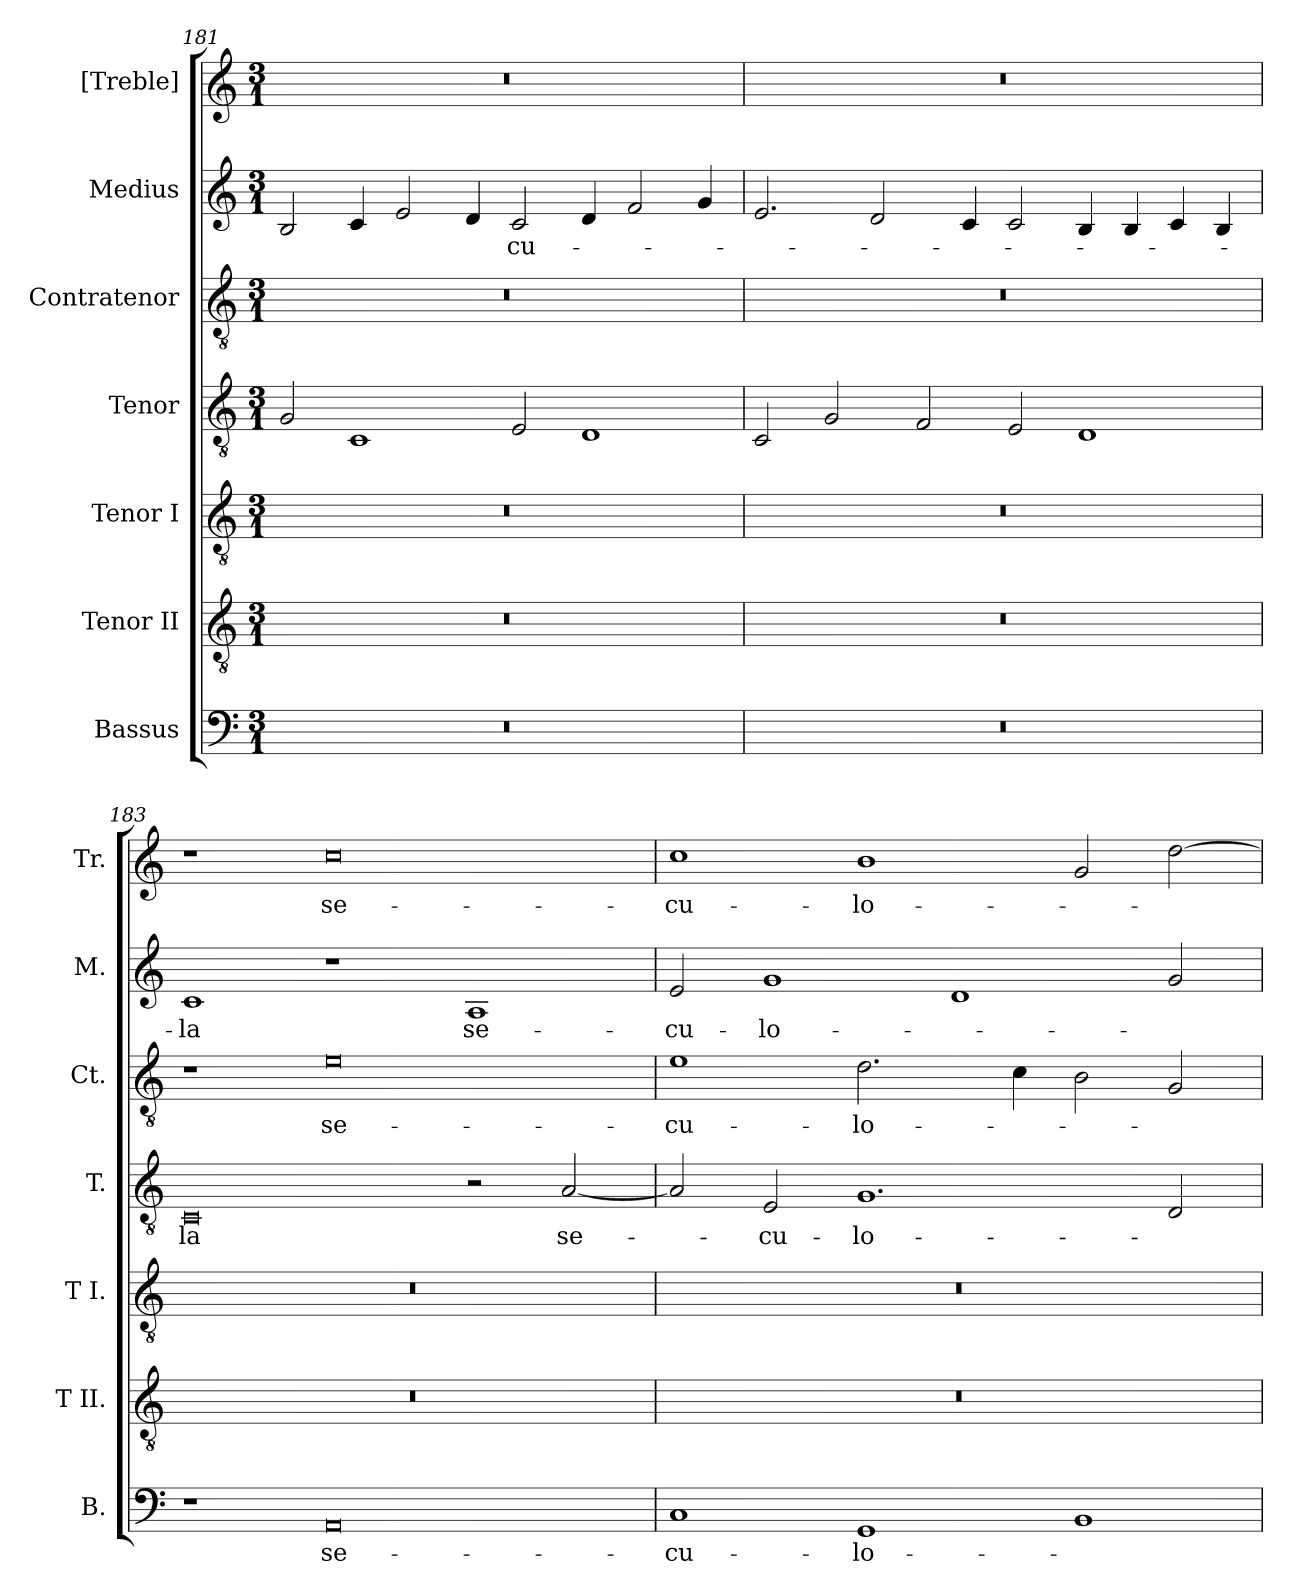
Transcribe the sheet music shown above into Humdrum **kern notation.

**kern	**text	**kern	**kern	**kern	**text	**kern	**text	**kern	**text	**kern	**text
*part7	*part7	*part6	*part5	*part4	*part4	*part3	*part3	*part2	*part2	*part1	*part1
*staff7	*staff7	*staff6	*staff5	*staff4	*staff4	*staff3	*staff3	*staff2	*staff2	*staff1	*staff1
*I"Bassus	*	*I"Tenor II	*I"Tenor I	*I"Tenor	*	*I"Contratenor	*	*I"Medius	*	*I"[Treble]	*
*I'B.	*	*I'T II.	*I'T I.	*I'T.	*	*I'Ct.	*	*I'M.	*	*I'Tr.	*
*clefF4	*	*clefGv2	*clefGv2	*clefGv2	*	*clefGv2	*	*clefG2	*	*clefG2	*
*	*	*ITrd7c12	*ITrd7c12	*ITrd7c12	*	*ITrd7c12	*	*	*	*	*
*k[]	*	*k[]	*k[]	*k[]	*	*k[]	*	*k[]	*	*k[]	*
*C:	*	*C:	*C:	*C:	*	*C:	*	*C:	*	*C:	*
*M3/1	*	*M3/1	*M3/1	*M3/1	*	*M3/1	*	*M3/1	*	*M3/1	*
=181	=181	=181	=181	=181	=181	=181	=181	=181	=181	=181	=181
!LO:N:vis=1	!	!LO:N:vis=1	!LO:N:vis=1	!	!	!LO:N:vis=1	!	!	!	!LO:N:vis=1	!
0.r	.	0.r	0.r	2GGi/	.	0.r	.	2Bi/	.	0.r	.
.	.	.	.	1CCi	.	.	.	4ci/	.	.	.
.	.	.	.	.	.	.	.	2ei/	.	.	.
.	.	.	.	.	.	.	.	4di/	.	.	.
!	!	!	!	!	!	!	!	!	!LO:LY:b:color=#000000	!	!
.	.	.	.	2EEi/	.	.	.	2ci/	-cu-	.	.
.	.	.	.	1DDi	.	.	.	4di/	.	.	.
.	.	.	.	.	.	.	.	2fi/	.	.	.
.	.	.	.	.	.	.	.	4gi/	.	.	.
!!LO:LB:g=z
=182`	=182`	=182`	=182`	=182`	=182`	=182`	=182`	=182`	=182`	=182`	=182`
!LO:N:vis=1	!	!LO:N:vis=1	!LO:N:vis=1	!	!	!LO:N:vis=1	!	!	!	!LO:N:vis=1	!
0.r	.	0.r	0.r	2CCi/	.	0.r	.	2.ei/	.	0.r	.
.	.	.	.	2GGi/	.	.	.	.	.	.	.
.	.	.	.	.	.	.	.	2di/	.	.	.
.	.	.	.	2FFi/	.	.	.	.	.	.	.
.	.	.	.	.	.	.	.	4ci/	.	.	.
.	.	.	.	2EEi/	.	.	.	2ci/	.	.	.
.	.	.	.	1DDi	.	.	.	4Bi/	.	.	.
.	.	.	.	.	.	.	.	4Bi/	.	.	.
.	.	.	.	.	.	.	.	4ci/	.	.	.
.	.	.	.	.	.	.	.	4Bi/	.	.	.
=183`	=183`	=183`	=183`	=183`	=183`	=183`	=183`	=183`	=183`	=183`	=183`
!	!	!LO:N:vis=1	!LO:N:vis=1	!	!	!	!	!	!	!	!
!	!	!	!	!	!LO:LY:b:color=#000000	!	!	!	!	!	!
!	!	!	!	!	!	!	!	!	!LO:LY:b:color=#000000	!	!
1r	.	0.r	0.r	0CCi	-la	1r	.	1ci	-la	1r	.
!	!LO:LY:b:color=#000000	!	!	!	!	!	!	!	!	!	!
!	!	!	!	!	!	!	!LO:LY:b:color=#000000	!	!	!	!
!	!	!	!	!	!	!	!	!	!	!	!LO:LY:b:color=#000000
0AAi	se-	.	.	.	.	0Ei	se-	1r	.	0cci	se-
!	!	!	!	!	!	!	!	!	!LO:LY:b:color=#000000	!	!
.	.	.	.	2r	.	.	.	1Ai	se-	.	.
!	!	!	!	!	!LO:LY:b:color=#000000	!	!	!	!	!	!
.	.	.	.	[<2AAi/	se-	.	.	.	.	.	.
=184`	=184`	=184`	=184`	=184`	=184`	=184`	=184`	=184`	=184`	=184`	=184`
!	!LO:LY:b:color=#000000	!LO:N:vis=1	!LO:N:vis=1	!	!	!	!	!	!	!	!
!	!	!	!	!	!	!	!LO:LY:b:color=#000000	!	!	!	!
!	!	!	!	!	!	!	!	!	!LO:LY:b:color=#000000	!	!
!	!	!	!	!	!	!	!	!	!	!	!LO:LY:b:color=#000000
1Ci	-cu-	0.r	0.r	2AAi/]	.	1Ei	-cu-	2ei/	-cu-	1cci	-cu-
!	!	!	!	!	!LO:LY:b:color=#000000	!	!	!	!	!	!
!	!	!	!	!	!	!	!	!	!LO:LY:b:color=#000000	!	!
.	.	.	.	2EEi/	-cu-	.	.	1gi	-lo-	.	.
!	!LO:LY:b:color=#000000	!	!	!	!	!	!	!	!	!	!
!	!	!	!	!	!LO:LY:b:color=#000000	!	!	!	!	!	!
!	!	!	!	!	!	!	!LO:LY:b:color=#000000	!	!	!	!
!	!	!	!	!	!	!	!	!	!	!	!LO:LY:b:color=#000000
1GGi	-lo-	.	.	1.GGi	-lo-	2.Di\	-lo-	.	.	1bi	-lo-
.	.	.	.	.	.	.	.	1di	.	.	.
.	.	.	.	.	.	4Ci\	.	.	.	.	.
1BBi	.	.	.	.	.	2BBi\	.	.	.	2gi/	.
.	.	.	.	2DDi/	.	2GGi/	.	2gi/	.	[>2ddi\	.
=`	=`	=`	=`	=`	=`	=`	=`	=`	=`	=`	=`
*-	*-	*-	*-	*-	*-	*-	*-	*-	*-	*-	*-
